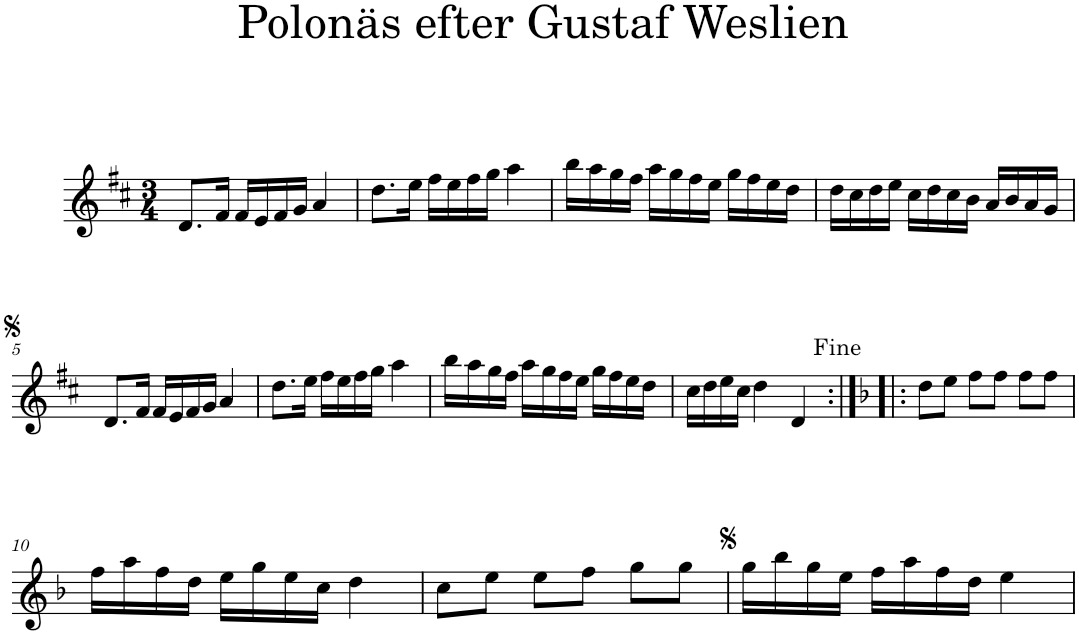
**kern
*part1
*staff1
*I"Piano
*I'Pno
*clefG2
*k[f#c#]
*D:
*M3/4
=1
8.d/L
16f#/Jk
16f#/LL
16e/
16f#/
16g/JJ
4a/
=2
8.dd\L
16ee\Jk
16ff#\LL
16ee\
16ff#\
16gg\JJ
4aa\
=3
16bb\LL
16aa\
16gg\
16ff#\JJ
16aa\LL
16gg\
16ff#\
16ee\JJ
16gg\LL
16ff#\
16ee\
16dd\JJ
=4
16dd\LL
16cc#\
16dd\
16ee\JJ
16cc#\LL
16dd\
16cc#\
16b\JJ
16a/LL
16b/
16a/
16g/JJ
!!LO:LB:g=z
=5
8.d/L
16f#/Jk
16f#/LL
16e/
16f#/
16g/JJ
4a/
=6
8.dd\L
16ee\Jk
16ff#\LL
16ee\
16ff#\
16gg\JJ
4aa\
=7
16bb\LL
16aa\
16gg\
16ff#\JJ
16aa\LL
16gg\
16ff#\
16ee\JJ
16gg\LL
16ff#\
16ee\
16dd\JJ
=8
16cc#\LL
16dd\
16ee\
16cc#\JJ
4dd\
4d/
=9:|!|:
*k[b-]
*d:
8dd\L
8ee\J
8ff\L
8ff\J
8ff\L
8ff\J
!!LO:LB:g=z
=10
16ff\LL
16aa\
16ff\
16dd\JJ
16ee\LL
16gg\
16ee\
16cc\JJ
4dd\
=11
8cc\L
8ee\J
8ee\L
8ff\J
8gg\L
8gg\J
=12
16gg\LL
16bb-\
16gg\
16ee\JJ
16ff\LL
16aa\
16ff\
16dd\JJ
4ee\
=
*-
